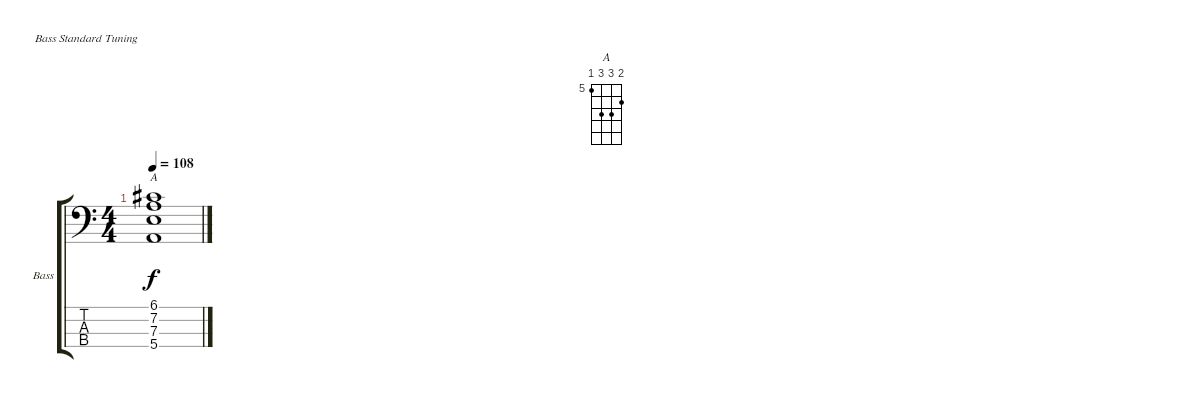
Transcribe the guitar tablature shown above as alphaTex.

\defaultSystemsLayout 4
\bracketExtendMode groupsimilarinstruments
\firstSystemTrackNameOrientation horizontal
\otherSystemsTrackNameOrientation horizontal
\track ("Bass" "Bass") {instrument electricbassfinger}
\staff {score tabs}
\tuning (G2 D2 A1 E1)
\chord ("A" 6 7 7 5) {firstfret 5}
\ts (4 4)
\tempo 108
\clef f4
\ks c
(5.4{t} 7.3{t} 7.2{t} 6.1{t}).1{ch "A" dy f}
